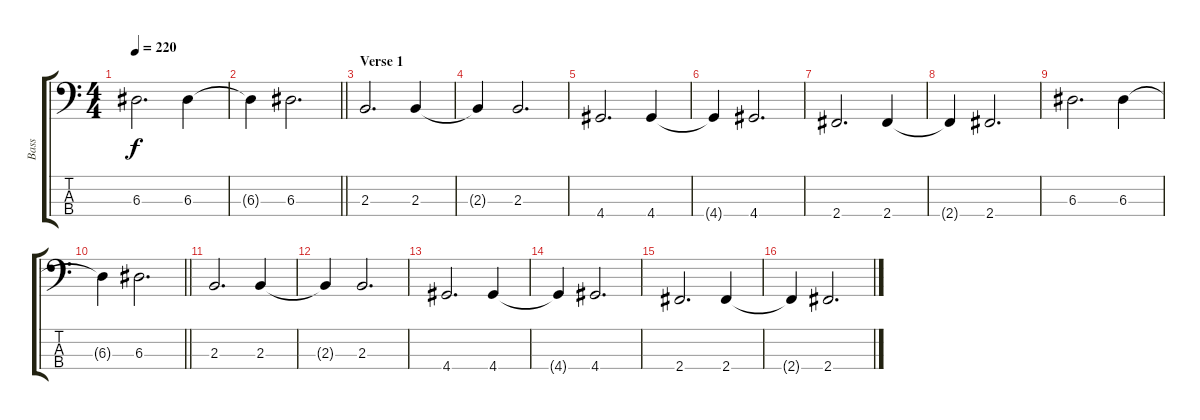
\track ("Bass" "Bass") {instrument electricbassfinger}
\staff {score tabs}
\tuning (G2 D2 A1 E1) {hide}
\ts (4 4)
\tempo 220
\clef f4
\ks c
6.3.2{d dy f} 6.3.4 |
\barLineRight lightlight
6.3{t}.4 6.3.2{d} |
\section ("" "Verse 1")
2.3.2{d} 2.3.4 |
2.3{t}.4 2.3.2{d} |
4.4.2{d} 4.4.4 |
4.4{t}.4 4.4.2{d} |
2.4.2{d} 2.4.4 |
2.4{t}.4 2.4.2{d} |
6.3.2{d} 6.3.4 |
\barLineRight lightlight
6.3{t}.4 6.3.2{d} |
2.3.2{d} 2.3.4 |
2.3{t}.4 2.3.2{d} |
4.4.2{d} 4.4.4 |
4.4{t}.4 4.4.2{d} |
2.4.2{d} 2.4.4 |
2.4{t}.4 2.4.2{d}
